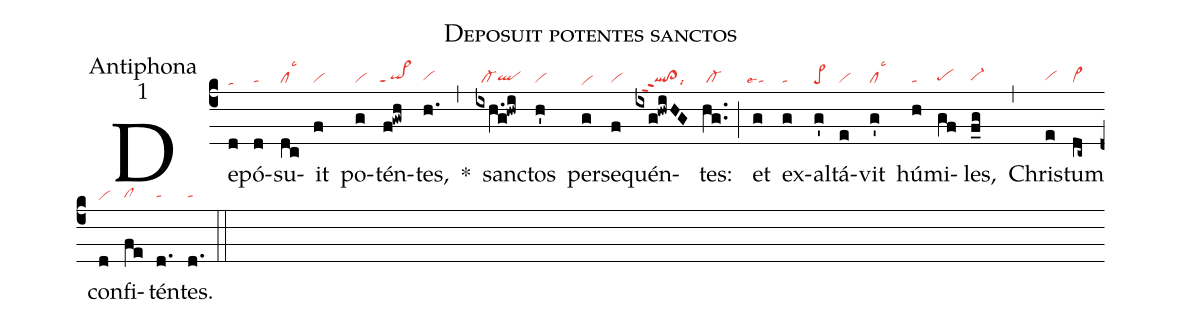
name: Deposuit potentes sanctos;
office-part: Antiphona;
mode: 1;
nabc-lines: 1;
%%
(c4)
De(d|tahe)pó(d|ta)su(dc|cllsc3)it(f|vi) po(g|vi)tén(f!gwh|`qi>ppt1)tes,(h.|vihg) *(,)
san(ixh.g!hwi|//cl-qlhg)ctos(h'|vi) per(g|vihe)se(f|vi)quén(ixg!hwiHG|//ql!cl>ppt2lsi6)tes:(hg..|/cl-) (;)
et(g|``talse1) ex(g|ta)al(g'|pe>)tá(e|vi)vit(g'|cllsc3) hú(h|ta)mi(gf|pehg)les,(f_g|vi-hg) (,)
Chris(e|vihg)tum(dc~|vi>) con(d|vi)fi(fe|clhg)tén(d.|tahg)tes.(d.|tahg) (::)
